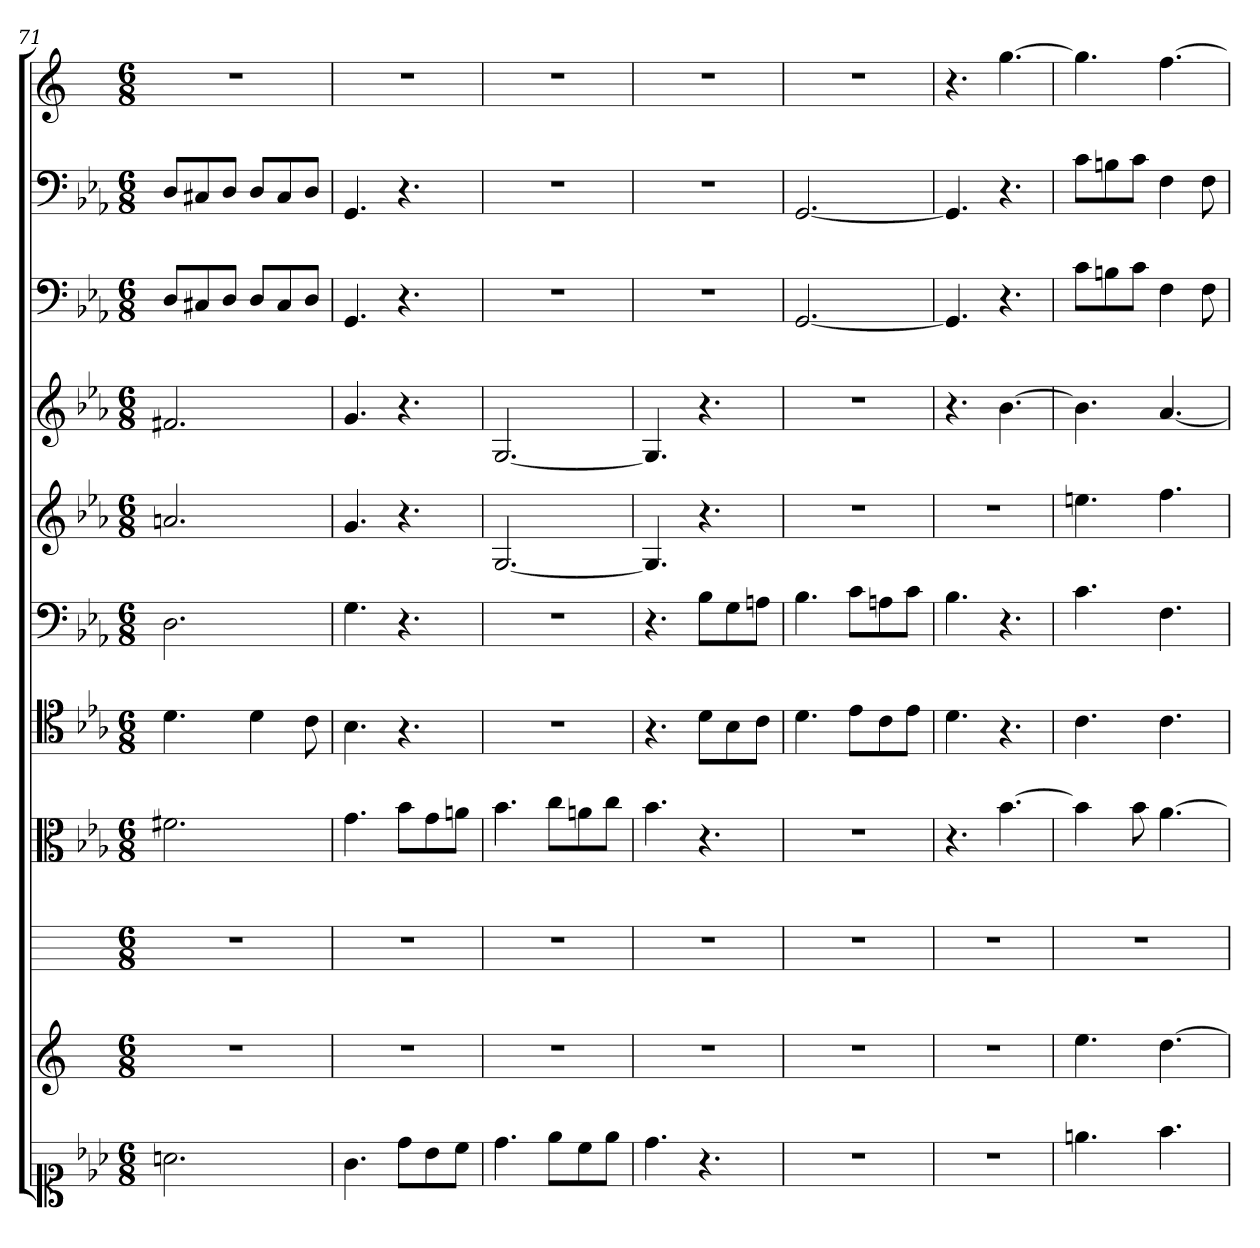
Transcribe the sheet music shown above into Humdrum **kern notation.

**kern	**kern	**kern	**kern	**kern	**kern	**kern	**kern	**kern	**kern	**kern
*part11	*part10	*part9	*part8	*part7	*part6	*part5	*part4	*part3	*part2	*part1
*staff11	*staff10	*staff9	*staff8	*staff7	*staff6	*staff5	*staff4	*staff3	*staff2	*staff1
*clefC1	*	*	*clefC3	*clefC4	*	*	*	*	*	*
*k[b-e-a-]	*k[]	*k[]	*k[b-e-a-]	*k[b-e-a-]	*k[b-e-a-]	*k[b-e-a-]	*k[b-e-a-]	*k[b-e-a-]	*k[b-e-a-]	*k[]
*M6/8	*M6/8	*M6/8	*M6/8	*M6/8	*M6/8	*M6/8	*M6/8	*M6/8	*M6/8	*M6/8
=71	=71	=71	=71	=71	=71	=71	=71	=71	=71	=71
2.an	2.r	2.r	2.f#X	4.d	2.D	2.an	2.f#X	8DL	8DL	2.r
.	.	.	.	.	.	.	.	8C#X	8C#X	.
.	.	.	.	.	.	.	.	8DJ	8DJ	.
.	.	.	.	4d	.	.	.	8DL	8DL	.
.	.	.	.	.	.	.	.	8C#	8C#	.
.	.	.	.	8c	.	.	.	8DJ	8DJ	.
=72	=72	=72	=72	=72	=72	=72	=72	=72	=72	=72
4.g	2.r	2.r	4.g	4.B-	4.G	4.g	4.g	4.GG	4.GG	2.r
8dd\L	.	.	8b-\L	4.r	4.r	4.r	4.r	4.r	4.r	.
8b-\	.	.	8g\	.	.	.	.	.	.	.
8cc\J	.	.	8an\J	.	.	.	.	.	.	.
=73	=73	=73	=73	=73	=73	=73	=73	=73	=73	=73
4.dd	2.r	2.r	4.b-	2.r	2.r	[2.G	[2.G	2.r	2.r	2.r
8ee-\L	.	.	8cc\L	.	.	.	.	.	.	.
8cc\	.	.	8an\	.	.	.	.	.	.	.
8ee-\J	.	.	8cc\J	.	.	.	.	.	.	.
=74	=74	=74	=74	=74	=74	=74	=74	=74	=74	=74
4.dd	2.r	2.r	4.b-	4.r	4.r	4.G]	4.G]	2.r	2.r	2.r
4.r	.	.	4.r	8d\L	8B-L	4.r	4.r	.	.	.
.	.	.	.	8B-\	8G	.	.	.	.	.
.	.	.	.	8c\J	8AnJ	.	.	.	.	.
=75	=75	=75	=75	=75	=75	=75	=75	=75	=75	=75
2.r	2.r	2.r	2.r	4.d	4.B-	2.r	2.r	[2.GG	[2.GG	2.r
.	.	.	.	8e-\L	8cL	.	.	.	.	.
.	.	.	.	8c\	8An	.	.	.	.	.
.	.	.	.	8e-\J	8cJ	.	.	.	.	.
=76	=76	=76	=76	=76	=76	=76	=76	=76	=76	=76
2.r	2.r	2.r	4.r	4.d	4.B-	2.r	4.r	4.GG]	4.GG]	4.r
.	.	.	[4.b-	4.r	4.r	.	[4.b-	4.r	4.r	[4.gg
=77	=77	=77	=77	=77	=77	=77	=77	=77	=77	=77
4.een	4.ee	2.r	4b-]	4.c	4.c	4.een	4.b-]	8cL	8cL	4.gg]
.	.	.	.	.	.	.	.	8Bn	8Bn	.
.	.	.	8b-	.	.	.	.	8cJ	8cJ	.
4.ff	[4.dd	.	[4.a-	4.c	4.F	4.ff	[4.a-	4F	4F	[4.ff
.	.	.	.	.	.	.	.	8F	8F	.
=	=	=	=	=	=	=	=	=	=	=
*-	*-	*-	*-	*-	*-	*-	*-	*-	*-	*-
